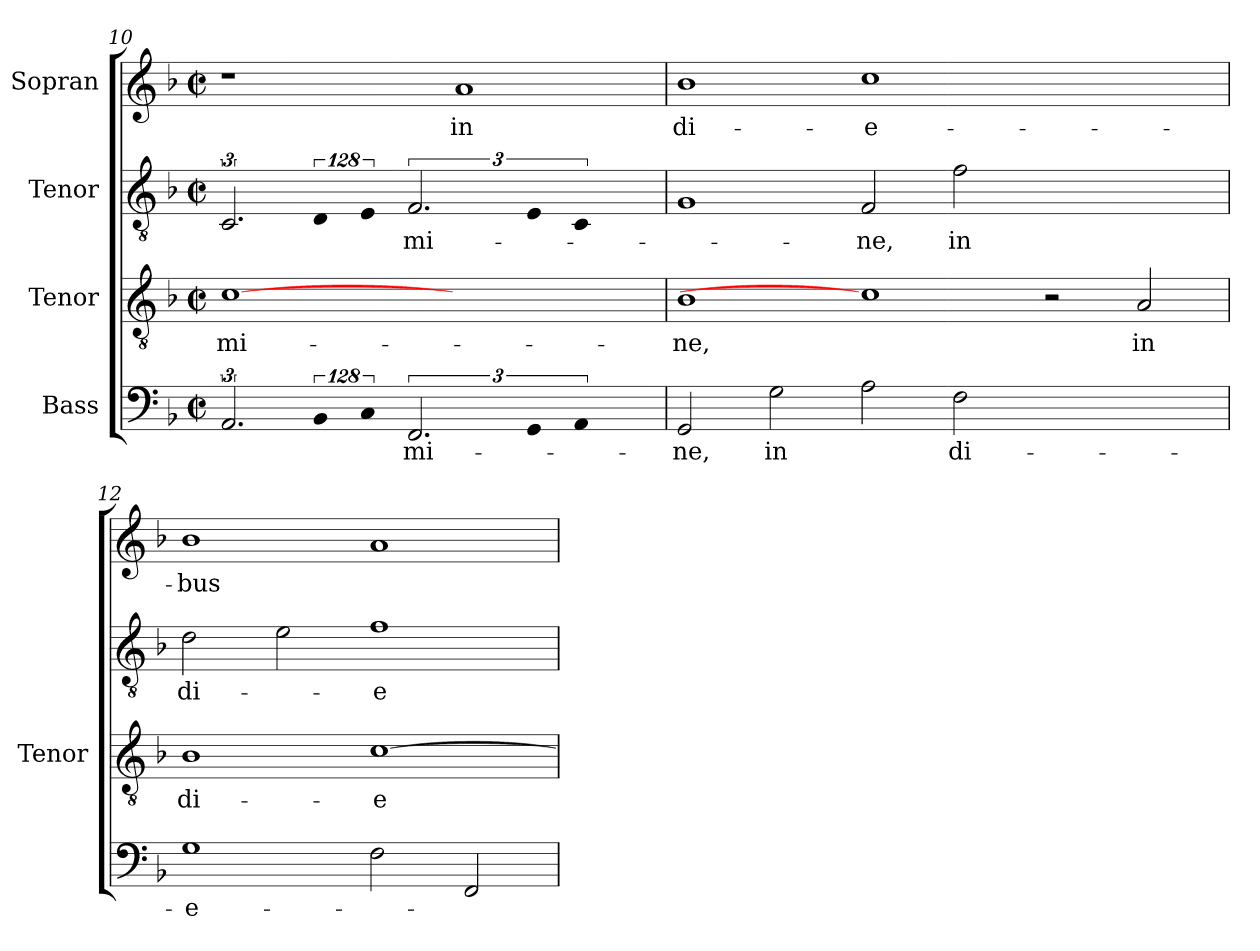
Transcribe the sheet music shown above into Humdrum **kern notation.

**kern	**text	**kern	**text	**kern	**text	**kern	**text
*part4	*part4	*part3	*part3	*part2	*part2	*part1	*part1
*staff4	*staff4	*staff3	*staff3	*staff2	*staff2	*staff1	*staff1
*I"Bass	*	*I"Tenor	*	*I"Tenor	*	*I"Sopran	*
*	*	*I'Tenor	*	*	*	*	*
*clefF4	*	*clefGv2	*	*clefGv2	*	*clefG2	*
*	*	*ITrd7c12	*	*ITrd7c12	*	*	*
*k[b-]	*	*k[b-]	*	*k[b-]	*	*k[b-]	*
*F:	*	*F:	*	*F:	*	*F:	*
*M2/2	*	*M2/2	*	*M2/2	*	*M2/2	*
*met(c|)	*	*met(c|)	*	*met(c|)	*	*met(c|)	*
=10	=10	=10	=10	=10	=10	=10	=10
!	!	!	!LO:LY:b:color=#000000	!	!	!	!
3.AAi/	.	[1Ci	-mi-	3.CCi/	.	1r	.
!LO:N:vis=4	!	!	!	!LO:N:vis=4	!	!	!
512%85BB-i/	.	.	.	512%85DDi/	.	.	.
!LO:N:vis=2	!	!	!	!LO:N:vis=2	!	!	!
512%171Ci/	.	.	.	512%171EEi/	.	.	.
!	!LO:LY:b:color=#000000	!	!	!	!	!	!
!	!	!	!	!	!LO:LY:b:color=#000000	!	!
!	!	!	!	!	!	!	!LO:LY:b:color=#000000
3.FFi/	-mi-	1ryy	.	3.FFi/	-mi-	1ai	in
!LO:N:vis=4	!	!	!	!LO:N:vis=4	!	!	!
512%85GGi/	.	.	.	512%85EEi/	.	.	.
!LO:N:vis=2	!	!	!	!LO:N:vis=2	!	!	!
512%171AAi/	.	.	.	512%171CCi/	.	.	.
=11	=11	=11	=11	=11	=11	=11	=11
!	!LO:LY:b:color=#000000	!	!	!	!	!	!
!	!	!	!LO:LY:b:color=#000000	!	!	!	!
!	!	!	!	!	!	!	!LO:LY:b:color=#000000
2GGi/	-ne,	1BB-i	-ne,	1GGi	.	1b-i	di-
!	!LO:LY:b:color=#000000	!	!	!	!	!	!
2Gi\	in	.	.	.	.	.	.
!	!	!	!	!	!LO:LY:b:color=#000000	!	!
!	!	!	!	!	!	!	!LO:LY:b:color=#000000
2Ai\	.	1Ci]	.	2FFi/	-ne,	1cci	-e-
!	!LO:LY:b:color=#000000	!	!	!	!	!	!
!	!	!	!	!	!LO:LY:b:color=#000000	!	!
2Fi\	di-	.	.	2Fi\	in	.	.
1ryy	.	2r	.	1ryy	.	1ryy	.
!	!	!	!LO:LY:b:color=#000000	!	!	!	!
.	.	2AAi/	in	.	.	.	.
=12	=12	=12	=12	=12	=12	=12	=12
!	!LO:LY:b:color=#000000	!	!	!	!	!	!
!	!	!	!LO:LY:b:color=#000000	!	!	!	!
!	!	!	!	!	!LO:LY:b:color=#000000	!	!
!	!	!	!	!	!	!	!LO:LY:b:color=#000000
1Gi	-e-	1BB-i	di-	2Di\	di-	1b-i	-bus
.	.	.	.	2Ei\	.	.	.
!	!	!	!LO:LY:b:color=#000000	!	!	!	!
!	!	!	!	!	!LO:LY:b:color=#000000	!	!
2Fi\	.	[>1Ci	-e-	1Fi	-e-	1ai	.
2FFi/	.	.	.	.	.	.	.
=	=	=	=	=	=	=	=
*-	*-	*-	*-	*-	*-	*-	*-
